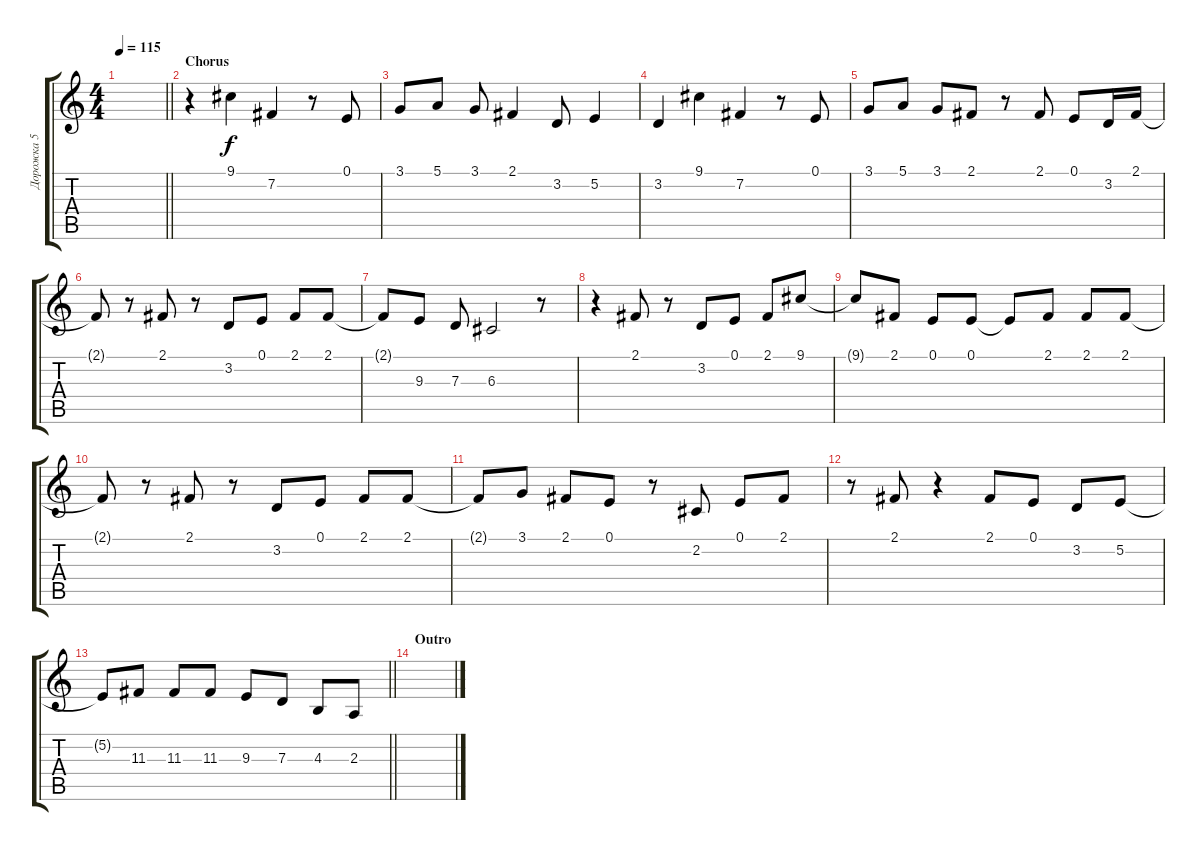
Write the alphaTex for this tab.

\track ("Дорожка 5" "Дорожка 5") {instrument altosax}
\staff {score tabs}
\tuning (E4 B3 G3 D3 A2 E2) {hide}
\ts (4 4)
\tempo 115
\clef g2
\barLineRight lightlight
\ks c
|
\section ("" "Chorus")
r.4 9.1.4 7.2.4 r.8 0.1.8 |
3.1.8 5.1.8 3.1.8 2.1.4 3.2.8 5.2.4 |
3.2.4 9.1.4 7.2.4 r.8 0.1.8 |
3.1.8 5.1.8 3.1.8 2.1.8 r.8 2.1.8 0.1.8 3.2.16 2.1.16 |
2.1{t}.8 r.8 2.1.8 r.8 3.2.8 0.1.8 2.1.8 2.1.8 |
2.1{t}.8 9.3.8 7.3.8 6.3.2 r.8 |
r.4 2.1.8 r.8 3.2.8 0.1.8 2.1.8 9.1.8 |
9.1{t}.8 2.1.8 0.1.8 0.1.8 0.1{t}.8 2.1.8 2.1.8 2.1.8 |
2.1{t}.8 r.8 2.1.8 r.8 3.2.8 0.1.8 2.1.8 2.1.8 |
2.1{t}.8 3.1.8 2.1.8 0.1.8 r.8 2.2.8 0.1.8 2.1.8 |
r.8 2.1.8 r.4 2.1.8 0.1.8 3.2.8 5.2.8 |
\barLineRight lightlight
5.2{t}.8 11.3.8 11.3.8 11.3.8 9.3.8 7.3.8 4.3.8 2.3.8 |
\section ("" "Outro")
